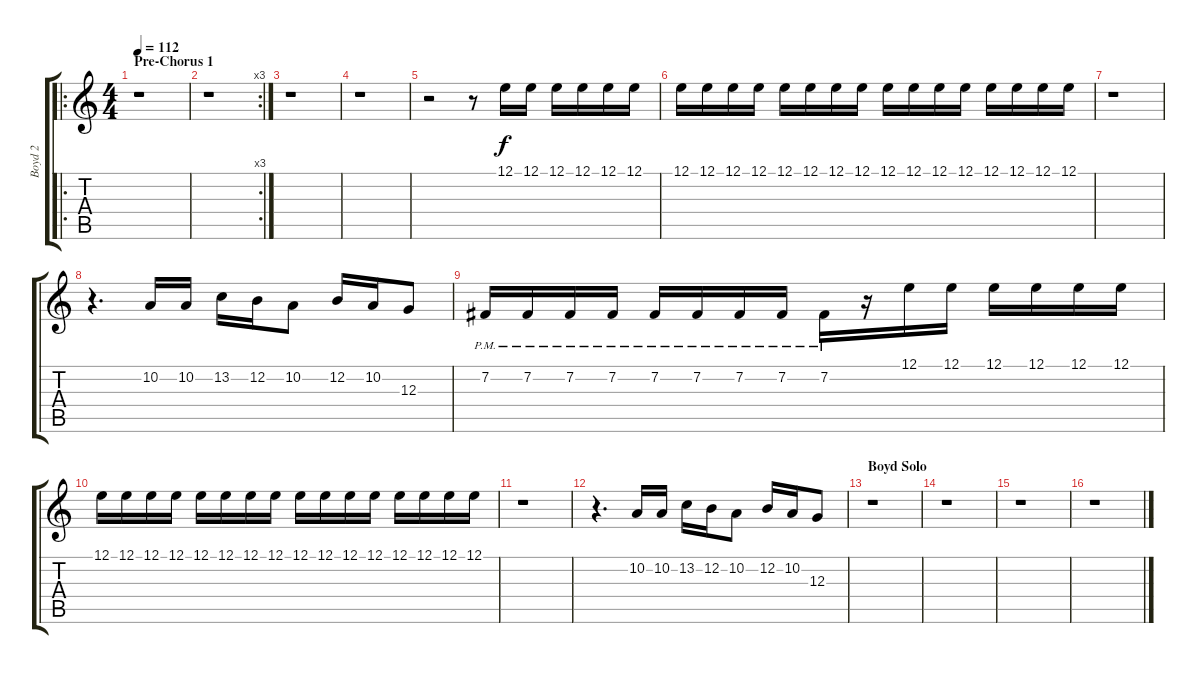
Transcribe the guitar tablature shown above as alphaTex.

\track ("Boyd 2" "Boyd 2") {instrument violin}
\staff {score tabs}
\tuning (E4 B3 G3 D3 A2 E2) {hide}
\ro
\ts (4 4)
\section ("" "Pre-Chorus 1")
\tempo 112
\clef g2
\ks c
r.1{dy f} |
\rc 3
r.1 |
r.1 |
r.1 |
r.2 r.8 12.1.16 12.1.16 12.1.16 12.1.16 12.1.16 12.1.16 |
12.1.16 12.1.16 12.1.16 12.1.16 12.1.16 12.1.16 12.1.16 12.1.16 12.1.16 12.1.16 12.1.16 12.1.16 12.1.16 12.1.16 12.1.16 12.1.16 |
r.1 |
r.4{d} 10.2.16 10.2.16 13.2.16 12.2.16 10.2.8 12.2.16 10.2.16 12.3.8 |
7.2{pm}.16 7.2{pm}.16 7.2{pm}.16 7.2{pm}.16 7.2{pm}.16 7.2{pm}.16 7.2{pm}.16 7.2{pm}.16 7.2{pm}.16 r.16 12.1.16 12.1.16 12.1.16 12.1.16 12.1.16 12.1.16 |
12.1.16 12.1.16 12.1.16 12.1.16 12.1.16 12.1.16 12.1.16 12.1.16 12.1.16 12.1.16 12.1.16 12.1.16 12.1.16 12.1.16 12.1.16 12.1.16 |
r.1 |
r.4{d} 10.2.16 10.2.16 13.2.16 12.2.16 10.2.8 12.2.16 10.2.16 12.3.8 |
\section ("" "Boyd Solo")
r.1 |
r.1 |
r.1 |
r.1
